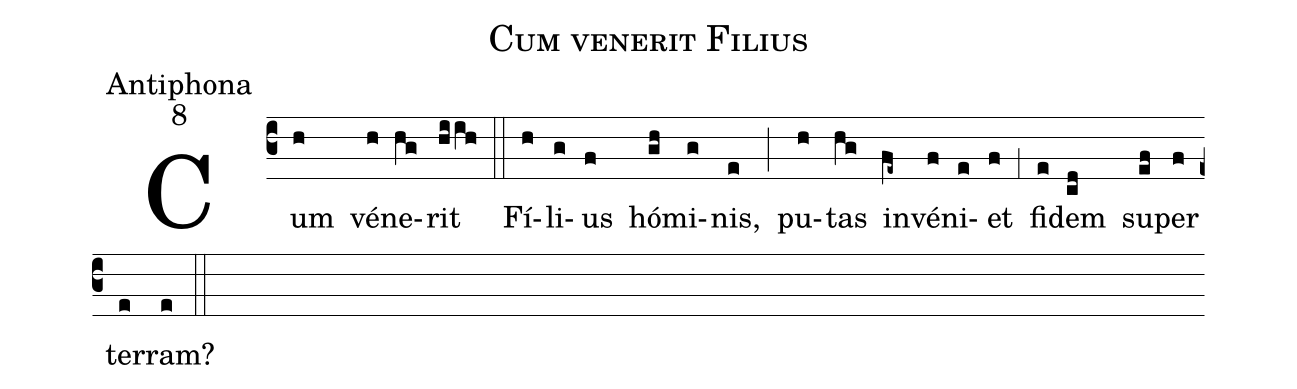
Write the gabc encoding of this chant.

name:Cum venerit Filius;
office-part:Antiphona;
mode:8;
%%
(c3) Cum(h) vé(h)ne(hg)rit(hiih) (::) Fí(h)li(g)us(f) hó(gh)mi(g)nis,(e) (;) pu(h)tas(hg) in(fe~)vé(f)ni(e)et(f) (;1) fi(e)dem(cd) su(ef)per(f) ter(e)ram?(e) (::)
